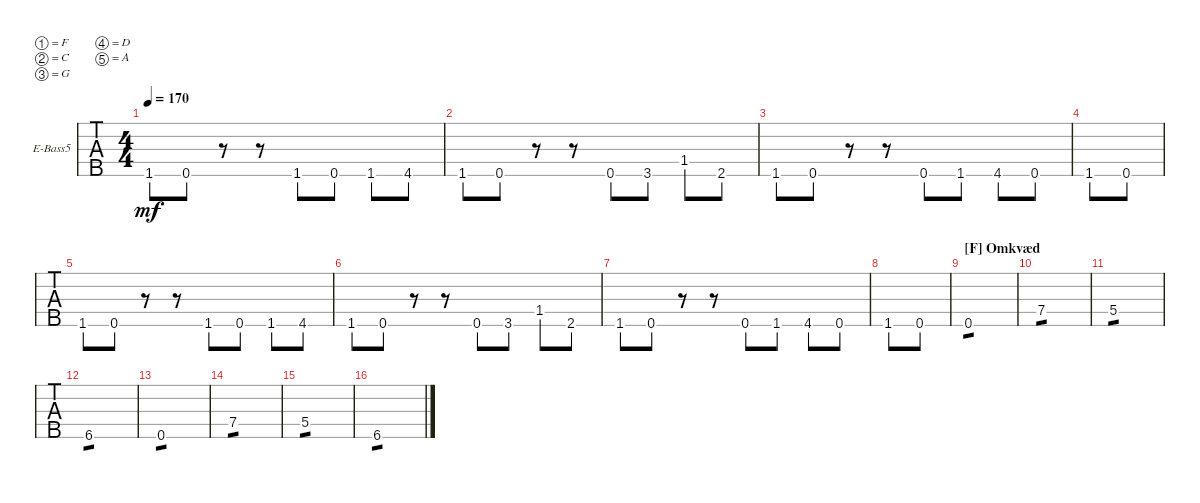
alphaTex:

\defaultSystemsLayout 4
\bracketExtendMode groupsimilarinstruments
\firstSystemTrackNameOrientation horizontal
\otherSystemsTrackNameOrientation horizontal
\track ("Fieldy" "E-Bass5") {instrument electricbassfinger}
\staff {tabs}
\tuning (F2 C2 G1 D1 A0)
\ts (4 4)
\tempo 170
\clef g2
\ks c
1.5.8{dy mf} 0.5.8 r.8 r.8 1.5.8 0.5.8 1.5.8 4.5.8 |
1.5.8 0.5.8 r.8 r.8 0.5.8 3.5.8 1.4.8 2.5.8 |
1.5.8 0.5.8 r.8 r.8 0.5.8 1.5.8 4.5.8 0.5.8 |
1.5.8 0.5.8 |
1.5.8 0.5.8 r.8 r.8 1.5.8 0.5.8 1.5.8 4.5.8 |
1.5.8 0.5.8 r.8 r.8 0.5.8 3.5.8 1.4.8 2.5.8 |
1.5.8 0.5.8 r.8 r.8 0.5.8 1.5.8 4.5.8 0.5.8 |
1.5.8 0.5.8 |
\section ("F" "Omkvæd")
\clef f4
0.5.1{tp 1} |
7.4.1{tp 1} |
5.4.1{tp 1} |
6.5.1{tp 1} |
0.5.1{tp 1} |
7.4.1{tp 1} |
5.4.1{tp 1} |
6.5.1{tp 1}
